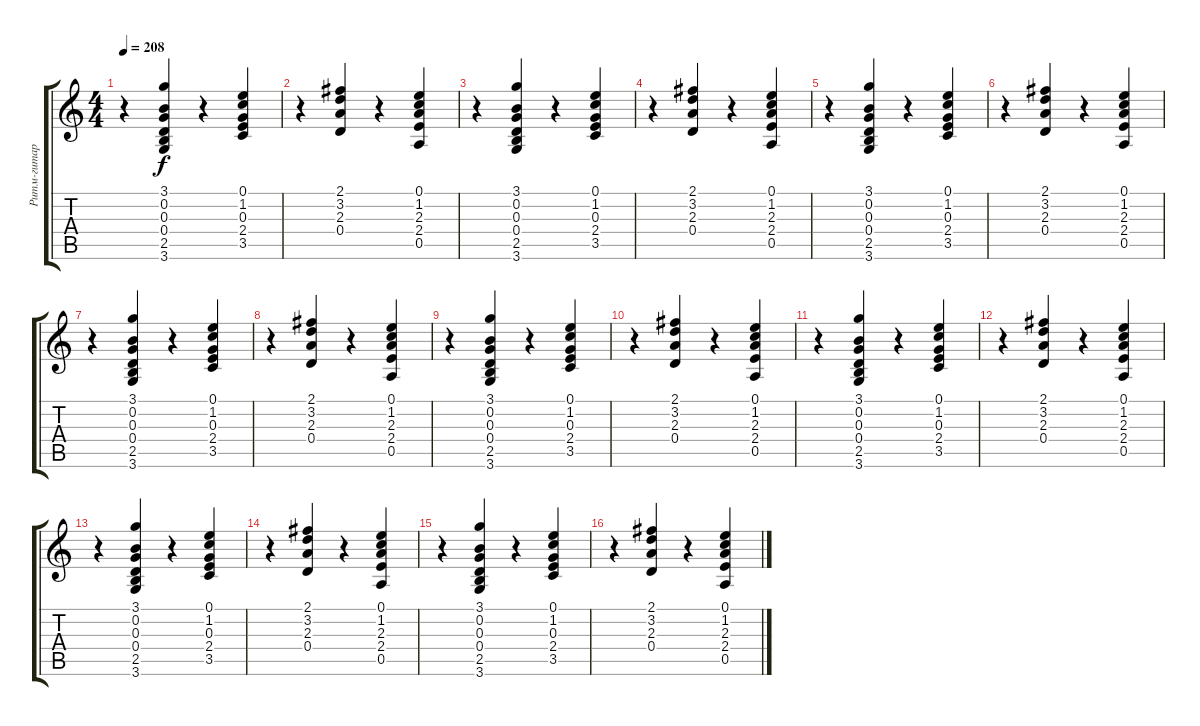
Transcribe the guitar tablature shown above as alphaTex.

\track ("Ритм-гитара(Бутусов)" "Ритм-гитар") {instrument electricguitarclean}
\staff {score tabs}
\tuning (E4 B3 G3 D3 A2 E2) {hide}
\ts (4 4)
\tempo 208
\clef g2
\ks c
r.4{dy f} (3.1 0.2 0.3 0.4 2.5 3.6).4 r.4 (0.1 1.2 0.3 2.4 3.5).4 |
r.4 (2.1 3.2 2.3 0.4).4 r.4 (0.1 1.2 2.3 2.4 0.5).4 |
r.4 (3.1 0.2 0.3 0.4 2.5 3.6).4 r.4 (0.1 1.2 0.3 2.4 3.5).4 |
r.4 (2.1 3.2 2.3 0.4).4 r.4 (0.1 1.2 2.3 2.4 0.5).4 |
r.4 (3.1 0.2 0.3 0.4 2.5 3.6).4 r.4 (0.1 1.2 0.3 2.4 3.5).4 |
r.4 (2.1 3.2 2.3 0.4).4 r.4 (0.1 1.2 2.3 2.4 0.5).4 |
r.4 (3.1 0.2 0.3 0.4 2.5 3.6).4 r.4 (0.1 1.2 0.3 2.4 3.5).4 |
r.4 (2.1 3.2 2.3 0.4).4 r.4 (0.1 1.2 2.3 2.4 0.5).4 |
r.4 (3.1 0.2 0.3 0.4 2.5 3.6).4 r.4 (0.1 1.2 0.3 2.4 3.5).4 |
r.4 (2.1 3.2 2.3 0.4).4 r.4 (0.1 1.2 2.3 2.4 0.5).4 |
r.4 (3.1 0.2 0.3 0.4 2.5 3.6).4 r.4 (0.1 1.2 0.3 2.4 3.5).4 |
r.4 (2.1 3.2 2.3 0.4).4 r.4 (0.1 1.2 2.3 2.4 0.5).4 |
r.4 (3.1 0.2 0.3 0.4 2.5 3.6).4 r.4 (0.1 1.2 0.3 2.4 3.5).4 |
r.4 (2.1 3.2 2.3 0.4).4 r.4 (0.1 1.2 2.3 2.4 0.5).4 |
r.4 (3.1 0.2 0.3 0.4 2.5 3.6).4 r.4 (0.1 1.2 0.3 2.4 3.5).4 |
r.4 (2.1 3.2 2.3 0.4).4 r.4 (0.1 1.2 2.3 2.4 0.5).4
